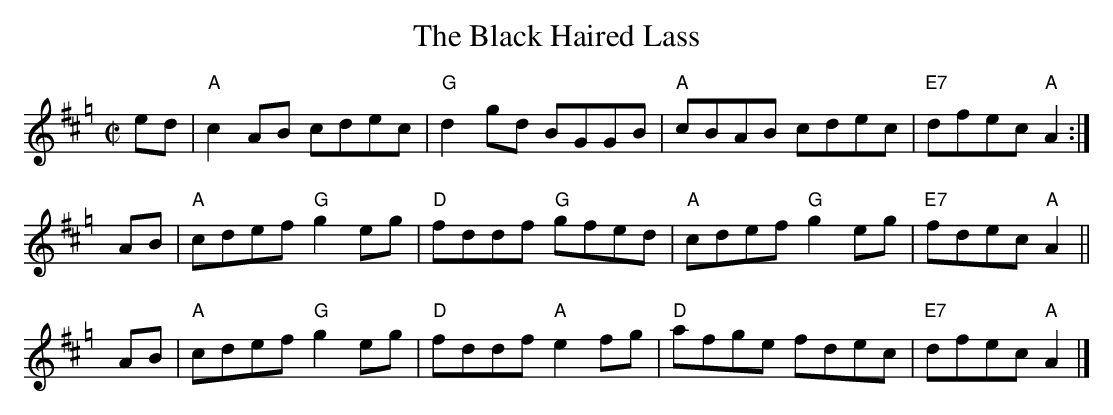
X:1
T: The Black Haired Lass
M:C|
L:1/8
K:Amix=g
 ed | "A"c2AB    cdec | "G"d2gd    BGGB | "A"cBAB    cdec | "E7"dfec "A"A2 :|
yAB | "A"cdef "G"g2eg | "D"fddf "G"gfed | "A"cdef "G"g2eg | "E7"fdec "A"A2 ||
yAB | "A"cdef "G"g2eg | "D"fddf "A"e2fg | "D"afge    fdec | "E7"dfec "A"A2 |]
